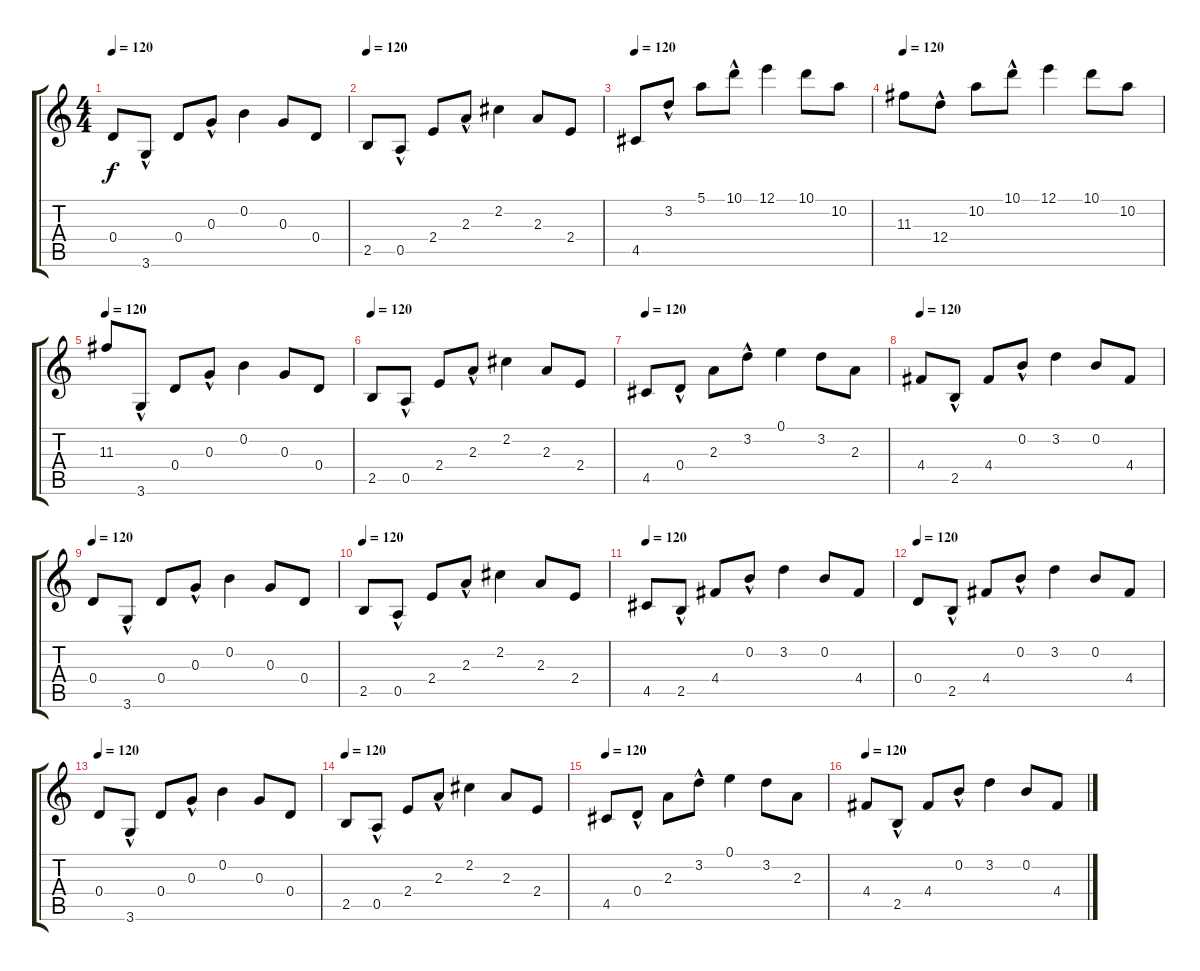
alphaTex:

\track "" {instrument acousticguitarnylon}
\staff {score tabs}
\tuning (E4 B3 G3 D3 A2 E2) {hide}
\ts (4 4)
\tempo 120
\clef g2
\ks c
0.4.8{dy f} 3.6{hac}.8 0.4.8 0.3{hac}.8 0.2.4 0.3.8 0.4.8 |
\tempo 120
2.5.8 0.5{hac}.8 2.4.8 2.3{hac}.8 2.2.4 2.3.8 2.4.8 |
\tempo 120
4.5.8 3.2{hac}.8 5.1.8 10.1{hac}.8 12.1.4 10.1.8 10.2.8 |
\tempo 120
11.3.8 12.4{hac}.8 10.2.8 10.1{hac}.8 12.1.4 10.1.8 10.2.8 |
\tempo 120
11.3.8 3.6{hac}.8 0.4.8 0.3{hac}.8 0.2.4 0.3.8 0.4.8 |
\tempo 120
2.5.8 0.5{hac}.8 2.4.8 2.3{hac}.8 2.2.4 2.3.8 2.4.8 |
\tempo 120
4.5.8 0.4{hac}.8 2.3.8 3.2{hac}.8 0.1.4 3.2.8 2.3.8 |
\tempo 120
4.4.8 2.5{hac}.8 4.4.8 0.2{hac}.8 3.2.4 0.2.8 4.4.8 |
\tempo 120
0.4.8 3.6{hac}.8 0.4.8 0.3{hac}.8 0.2.4 0.3.8 0.4.8 |
\tempo 120
2.5.8 0.5{hac}.8 2.4.8 2.3{hac}.8 2.2.4 2.3.8 2.4.8 |
\tempo 120
4.5.8 2.5{hac}.8 4.4.8 0.2{hac}.8 3.2.4 0.2.8 4.4.8 |
\tempo 120
0.4.8 2.5{hac}.8 4.4.8 0.2{hac}.8 3.2.4 0.2.8 4.4.8 |
\tempo 120
0.4.8 3.6{hac}.8 0.4.8 0.3{hac}.8 0.2.4 0.3.8 0.4.8 |
\tempo 120
2.5.8 0.5{hac}.8 2.4.8 2.3{hac}.8 2.2.4 2.3.8 2.4.8 |
\tempo 120
4.5.8 0.4{hac}.8 2.3.8 3.2{hac}.8 0.1.4 3.2.8 2.3.8 |
\tempo 120
4.4.8 2.5{hac}.8 4.4.8 0.2{hac}.8 3.2.4 0.2.8 4.4.8
